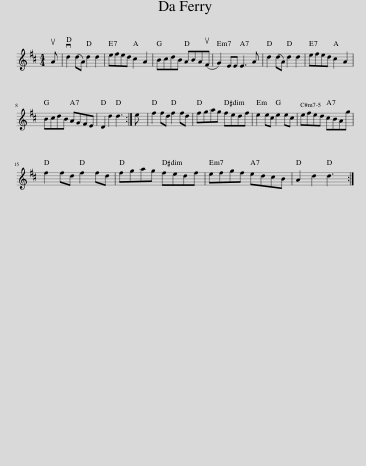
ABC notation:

X:1
L:1/8
M:4/4
I:linebreak $
K:D
V:1 treble
V:1
 uA | vd2 (dA) d2 d2 | efed c2 A2 | BcdB ABA(uF | G2) EE E3 A | %5
 d2 (dA) d2 d2 | efed c2 A2 |$ BcdB AGFE | D2 d2 d3 :| e | %10
 f2 fd f2 fd | fgag fedf | e2 ec e2 ec | efed cBAg |$ f2 fd f2 fd | %15
 fgag fedf | efgf edcB | A2 d2 d3 :| %18
